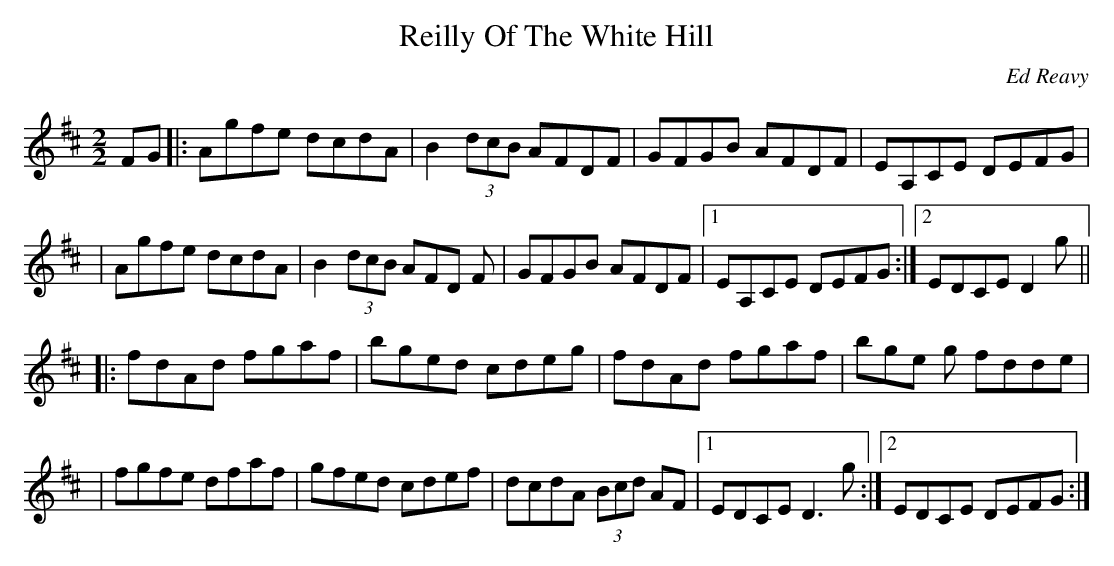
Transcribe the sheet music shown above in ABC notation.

X:1
T:Reilly Of The White Hill
M:2/2
L:1/8
C:Ed Reavy
K:D
FG \
|: Agfe dcdA | B2 (3dcB AFDF | GFGB AFDF | EA,CE DEFG |
| Agfe dcdA | B2 (3dcB AFD F | GFGB AFDF |1 EA,CE DEFG :|2 EDCE D2 g ||
|: fdAd fgaf | bged cdeg | fdAd fgaf | bge g fdde |
| fgfe dfaf | gfed cdef | dcdA (3Bcd AF |1 EDCE D3 g :|2 EDCE DEFG :|
